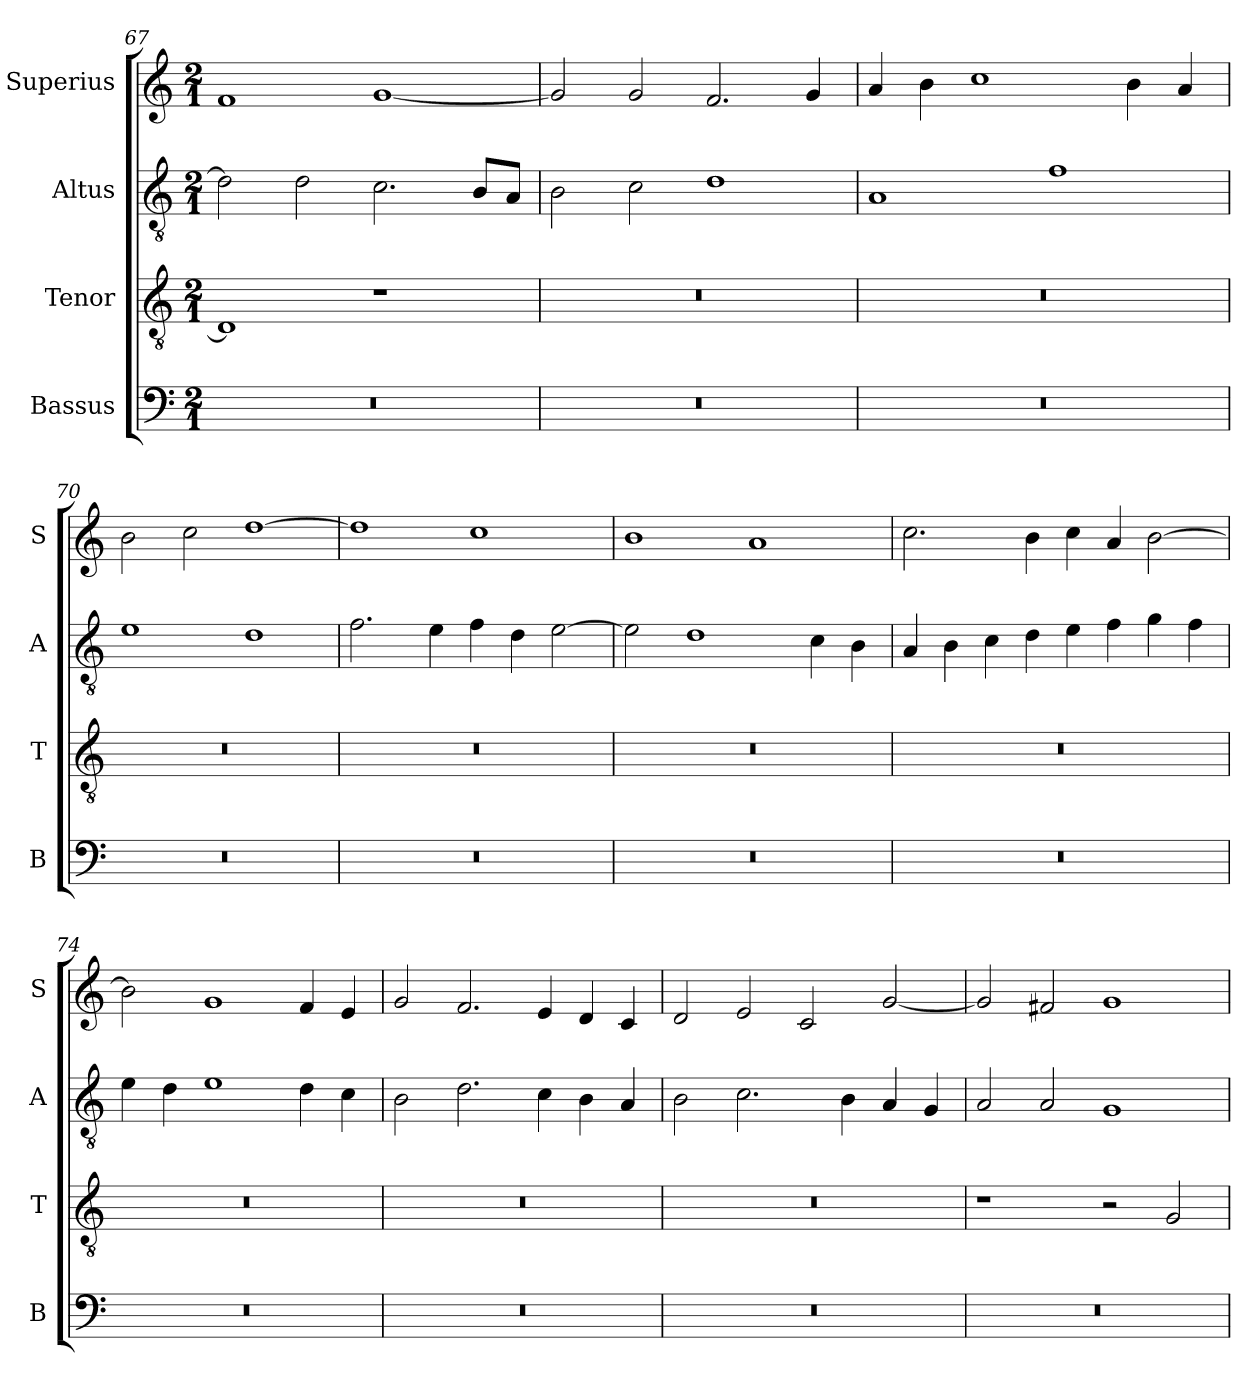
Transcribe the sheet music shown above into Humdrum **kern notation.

**kern	**kern	**kern	**kern
*part4	*part3	*part2	*part1
*staff4	*staff3	*staff2	*staff1
*I"Bassus	*I"Tenor	*I"Altus	*I"Superius
*I'B	*I'T	*I'A	*I'S
*clefF4	*clefGv2	*clefGv2	*clefG2
*k[]	*k[]	*k[]	*k[]
*C:	*C:	*C:	*C:
*M2/1	*M2/1	*M2/1	*M2/1
=67	=67	=67	=67
0r	1D]	2d]	1f
.	.	2d	.
.	1r	2.c	[1g
.	.	8BL	.
.	.	8AJ	.
=68	=68	=68	=68
0r	0r	2B	2g]
.	.	2c	2g
.	.	1d	2.f
.	.	.	4g
=69	=69	=69	=69
0r	0r	1A	4a
.	.	.	4b
.	.	.	1cc
.	.	1f	.
.	.	.	4b
.	.	.	4a
=70	=70	=70	=70
0r	0r	1e	2b
.	.	.	2cc
.	.	1d	[1dd
=71	=71	=71	=71
0r	0r	2.f	1dd]
.	.	4e	.
.	.	4f	1cc
.	.	4d	.
.	.	[2e	.
=72	=72	=72	=72
0r	0r	2e]	1b
.	.	1d	.
.	.	.	1a
.	.	4c	.
.	.	4B	.
=73	=73	=73	=73
0r	0r	4A	2.cc
.	.	4B	.
.	.	4c	.
.	.	4d	4b
.	.	4e	4cc
.	.	4f	4a
.	.	4g	[2b
.	.	4f	.
=74	=74	=74	=74
0r	0r	4e	2b]
.	.	4d	.
.	.	1e	1g
.	.	4d	4f
.	.	4c	4e
=75	=75	=75	=75
0r	0r	2B	2g
.	.	2.d	2.f
.	.	4c	4e
.	.	4B	4d
.	.	4A	4c
=76	=76	=76	=76
0r	0r	2B	2d
.	.	2.c	2e
.	.	.	2c
.	.	4B	.
.	.	4A	[2g
.	.	4G	.
=77	=77	=77	=77
0r	1r	2A	2g]
.	.	2A	2f#X
.	2r	1G	1g
.	2G	.	.
=	=	=	=
*-	*-	*-	*-
